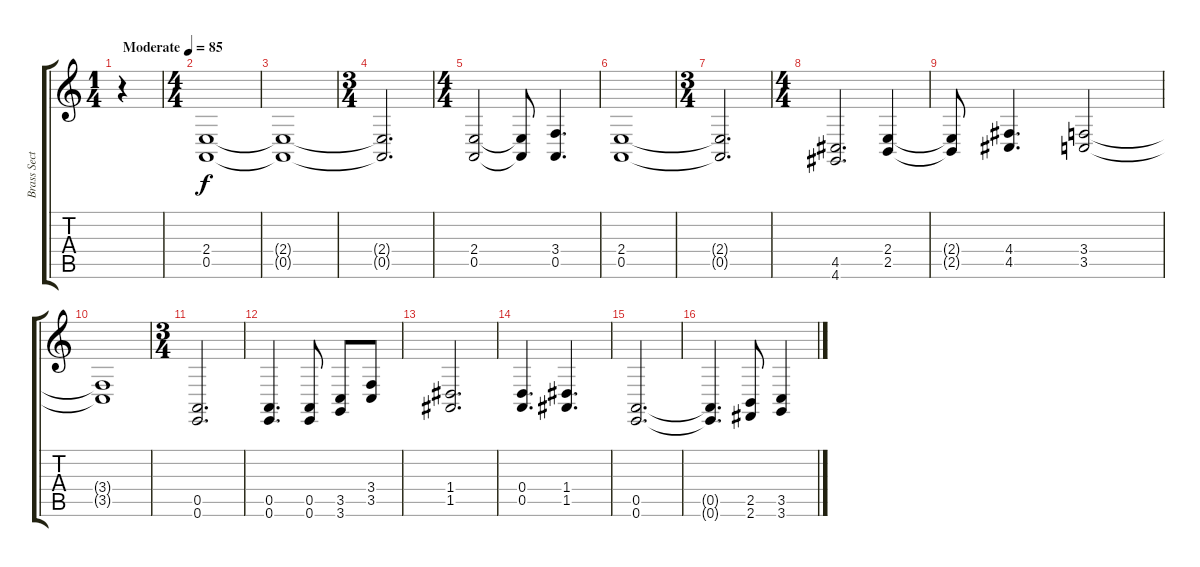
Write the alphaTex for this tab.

\track ("Brass Section" "Brass Sect") {instrument brasssection}
\staff {score tabs}
\tuning (E4 B3 G3 D3 A2 E2) {hide}
\ts (1 4)
\tempo (85 "Moderate")
\clef g2
\ks c
r.4{dy f instrument brasssection} |
\ts (4 4)
(2.4 0.5).1 |
(2.4{t} 0.5{t}).1 |
\ts (3 4)
(2.4{t} 0.5{t}).2{d} |
\ts (4 4)
(2.4 0.5).2 (2.4{t} 0.5{t}).8 (3.4 0.5).4{d} |
(2.4 0.5).1 |
\ts (3 4)
(2.4{t} 0.5{t}).2{d} |
\ts (4 4)
(4.5 4.6).2{d} (2.4 2.5).4 |
(2.4{t} 2.5{t}).8 (4.4 4.5).4{d} (3.4 3.5).2 |
(3.4{t} 3.5{t}).1 |
\ts (3 4)
(0.5 0.6).2{d} |
(0.5 0.6).4{d} (0.5 0.6).8 (3.5 3.6).8 (3.4 3.5).8 |
(1.4 1.5).2{d} |
(0.4 0.5).4{d} (1.4 1.5).4{d} |
(0.5 0.6).2{d} |
(0.5{t} 0.6{t}).4{d} (2.5 2.6).8 (3.5 3.6).4
